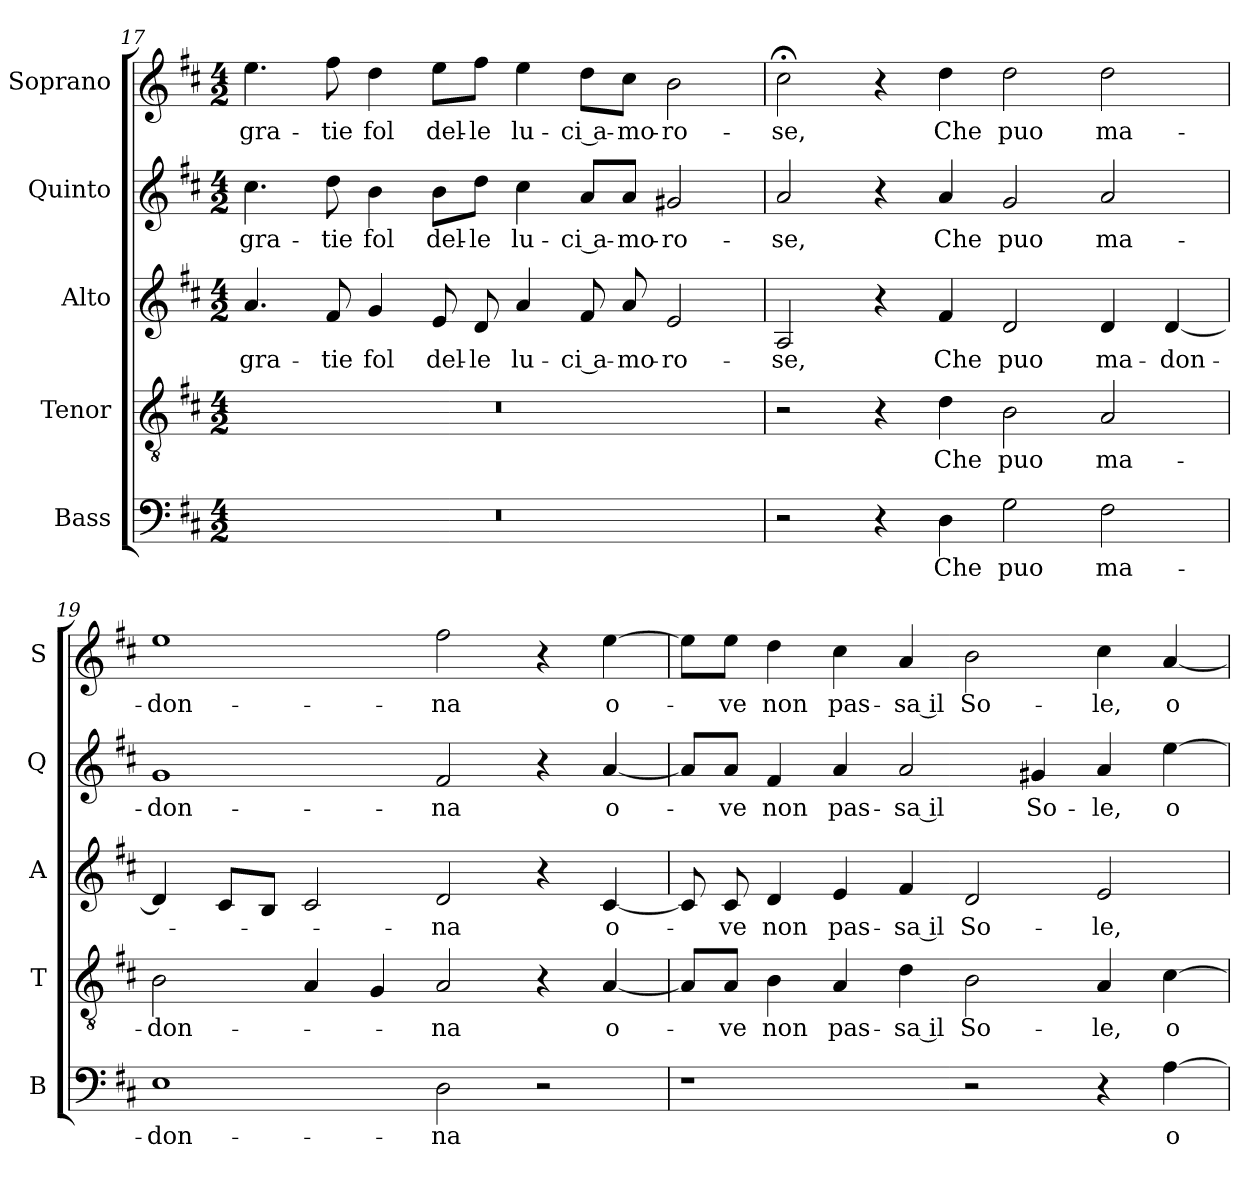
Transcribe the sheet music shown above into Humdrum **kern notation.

**kern	**text	**kern	**text	**kern	**text	**kern	**text	**kern	**text
*part5	*part5	*part4	*part4	*part3	*part3	*part2	*part2	*part1	*part1
*staff5	*staff5	*staff4	*staff4	*staff3	*staff3	*staff2	*staff2	*staff1	*staff1
*I"Bass	*	*I"Tenor	*	*I"Alto	*	*I"Quinto	*	*I"Soprano	*
*I'B	*	*I'T	*	*I'A	*	*I'Q	*	*I'S	*
*clefF4	*	*clefGv2	*	*clefG2	*	*clefG2	*	*clefG2	*
*k[f#c#]	*	*k[f#c#]	*	*k[f#c#]	*	*k[f#c#]	*	*k[f#c#]	*
*D:	*	*D:	*	*D:	*	*D:	*	*D:	*
*M4/2	*	*M4/2	*	*M4/2	*	*M4/2	*	*M4/2	*
=17	=17	=17	=17	=17	=17	=17	=17	=17	=17
!	!	!	!	!	!LO:LY:b	!	!	!	!
!	!	!	!	!	!	!	!LO:LY:b	!	!
!	!	!	!	!	!	!	!	!	!LO:LY:b
0r	.	0r	.	4.a/	gra-	4.cc#\	gra-	4.ee\	gra-
!	!	!	!	!	!LO:LY:b	!	!	!	!
!	!	!	!	!	!	!	!LO:LY:b	!	!
!	!	!	!	!	!	!	!	!	!LO:LY:b
.	.	.	.	8f#/	-tie	8dd\	-tie	8ff#\	-tie
!	!	!	!	!	!LO:LY:b	!	!	!	!
!	!	!	!	!	!	!	!LO:LY:b	!	!
!	!	!	!	!	!	!	!	!	!LO:LY:b
.	.	.	.	4g/	fol	4b\	fol	4dd\	fol
!	!	!	!	!	!LO:LY:b	!	!	!	!
!	!	!	!	!	!	!	!LO:LY:b	!	!
!	!	!	!	!	!	!	!	!	!LO:LY:b
.	.	.	.	8e/	del-	8b\L	del-	8ee\L	del-
!	!	!	!	!	!LO:LY:b	!	!	!	!
!	!	!	!	!	!	!	!LO:LY:b	!	!
!	!	!	!	!	!	!	!	!	!LO:LY:b
.	.	.	.	8d/	-le	8dd\J	-le	8ff#\J	-le
!	!	!	!	!	!LO:LY:b	!	!	!	!
!	!	!	!	!	!	!	!LO:LY:b	!	!
!	!	!	!	!	!	!	!	!	!LO:LY:b
.	.	.	.	4a/	lu-	4cc#\	lu-	4ee\	lu-
!	!	!	!	!	!LO:LY:b	!	!	!	!
!	!	!	!	!	!	!	!LO:LY:b	!	!
!	!	!	!	!	!	!	!	!	!LO:LY:b
.	.	.	.	8f#/	-ci a-	8a/L	-ci a-	8dd\L	-ci a-
!	!	!	!	!	!LO:LY:b	!	!	!	!
!	!	!	!	!	!	!	!LO:LY:b	!	!
!	!	!	!	!	!	!	!	!	!LO:LY:b
.	.	.	.	8a/	-mo-	8a/J	-mo-	8cc#\J	-mo-
!	!	!	!	!	!LO:LY:b	!	!	!	!
!	!	!	!	!	!	!	!LO:LY:b	!	!
!	!	!	!	!	!	!	!	!	!LO:LY:b
.	.	.	.	2e/	-ro-	2g#X/	-ro-	2b\	-ro-
=18	=18	=18	=18	=18	=18	=18	=18	=18	=18
!	!	!	!	!	!LO:LY:b	!	!	!	!
!	!	!	!	!	!	!	!LO:LY:b	!	!
!	!	!	!	!	!	!	!	!	!LO:LY:b
2r	.	2r	.	2A/	-se,	2a/	-se,	2cc#;<\	-se,
4r	.	4r	.	4r	.	4r	.	4r	.
!	!LO:LY:b	!	!	!	!	!	!	!	!
!	!	!	!LO:LY:b	!	!	!	!	!	!
!	!	!	!	!	!LO:LY:b	!	!	!	!
!	!	!	!	!	!	!	!LO:LY:b	!	!
!	!	!	!	!	!	!	!	!	!LO:LY:b
4D\	Che	4d\	Che	4f#/	Che	4a/	Che	4dd\	Che
!	!LO:LY:b	!	!	!	!	!	!	!	!
!	!	!	!LO:LY:b	!	!	!	!	!	!
!	!	!	!	!	!LO:LY:b	!	!	!	!
!	!	!	!	!	!	!	!LO:LY:b	!	!
!	!	!	!	!	!	!	!	!	!LO:LY:b
2G\	puo	2B\	puo	2d/	puo	2g/	puo	2dd\	puo
!	!LO:LY:b	!	!	!	!	!	!	!	!
!	!	!	!LO:LY:b	!	!	!	!	!	!
!	!	!	!	!	!LO:LY:b	!	!	!	!
!	!	!	!	!	!	!	!LO:LY:b	!	!
!	!	!	!	!	!	!	!	!	!LO:LY:b
2F#\	ma-	2A/	ma-	4d/	ma-	2a/	ma-	2dd\	ma-
!	!	!	!	!	!LO:LY:b	!	!	!	!
.	.	.	.	[4d/	-don-	.	.	.	.
!!LO:LB:g=z
=19	=19	=19	=19	=19	=19	=19	=19	=19	=19
!	!LO:LY:b	!	!	!	!	!	!	!	!
!	!	!	!LO:LY:b	!	!	!	!	!	!
!	!	!	!	!	!	!	!LO:LY:b	!	!
!	!	!	!	!	!	!	!	!	!LO:LY:b
1E	-don-	2B\	-don-	4d/]	.	1g	-don-	1ee	-don-
.	.	.	.	8c#/L	.	.	.	.	.
.	.	.	.	8B/J	.	.	.	.	.
.	.	4A/	.	2c#/	.	.	.	.	.
.	.	4G/	.	.	.	.	.	.	.
!	!LO:LY:b	!	!	!	!	!	!	!	!
!	!	!	!LO:LY:b	!	!	!	!	!	!
!	!	!	!	!	!LO:LY:b	!	!	!	!
!	!	!	!	!	!	!	!LO:LY:b	!	!
!	!	!	!	!	!	!	!	!	!LO:LY:b
2D\	-na	2A/	-na	2d/	-na	2f#/	-na	2ff#\	-na
2r	.	4r	.	4r	.	4r	.	4r	.
!	!	!	!LO:LY:b	!	!	!	!	!	!
!	!	!	!	!	!LO:LY:b	!	!	!	!
!	!	!	!	!	!	!	!LO:LY:b	!	!
!	!	!	!	!	!	!	!	!	!LO:LY:b
.	.	[4A/	o-	[4c#/	o-	[4a/	o-	[4ee\	o-
=20	=20	=20	=20	=20	=20	=20	=20	=20	=20
1r	.	8A/L]	.	8c#/]	.	8a/L]	.	8ee\L]	.
!	!	!	!LO:LY:b	!	!	!	!	!	!
!	!	!	!	!	!LO:LY:b	!	!	!	!
!	!	!	!	!	!	!	!LO:LY:b	!	!
!	!	!	!	!	!	!	!	!	!LO:LY:b
.	.	8A/J	-ve	8c#/	-ve	8a/J	-ve	8ee\J	-ve
!	!	!	!LO:LY:b	!	!	!	!	!	!
!	!	!	!	!	!LO:LY:b	!	!	!	!
!	!	!	!	!	!	!	!LO:LY:b	!	!
!	!	!	!	!	!	!	!	!	!LO:LY:b
.	.	4B\	non	4d/	non	4f#/	non	4dd\	non
!	!	!	!LO:LY:b	!	!	!	!	!	!
!	!	!	!	!	!LO:LY:b	!	!	!	!
!	!	!	!	!	!	!	!LO:LY:b	!	!
!	!	!	!	!	!	!	!	!	!LO:LY:b
.	.	4A/	pas-	4e/	pas-	4a/	pas-	4cc#\	pas-
!	!	!	!LO:LY:b	!	!	!	!	!	!
!	!	!	!	!	!LO:LY:b	!	!	!	!
!	!	!	!	!	!	!	!LO:LY:b	!	!
!	!	!	!	!	!	!	!	!	!LO:LY:b
.	.	4d\	-sa il	4f#/	-sa il	2a/	-sa il	4a/	-sa il
!	!	!	!LO:LY:b	!	!	!	!	!	!
!	!	!	!	!	!LO:LY:b	!	!	!	!
!	!	!	!	!	!	!	!	!	!LO:LY:b
2r	.	2B\	So-	2d/	So-	.	.	2b\	So-
!	!	!	!	!	!	!	!LO:LY:b	!	!
.	.	.	.	.	.	4g#X/	So-	.	.
!	!	!	!LO:LY:b	!	!	!	!	!	!
!	!	!	!	!	!LO:LY:b	!	!	!	!
!	!	!	!	!	!	!	!LO:LY:b	!	!
!	!	!	!	!	!	!	!	!	!LO:LY:b
4r	.	4A/	-le,	2e/	-le,	4a/	-le,	4cc#\	-le,
!	!LO:LY:b	!	!	!	!	!	!	!	!
!	!	!	!LO:LY:b	!	!	!	!	!	!
!	!	!	!	!	!	!	!LO:LY:b	!	!
!	!	!	!	!	!	!	!	!	!LO:LY:b
[4A\	o-	[4c#\	o-	.	.	[4ee\	o-	[4a/	o-
=	=	=	=	=	=	=	=	=	=
*-	*-	*-	*-	*-	*-	*-	*-	*-	*-
